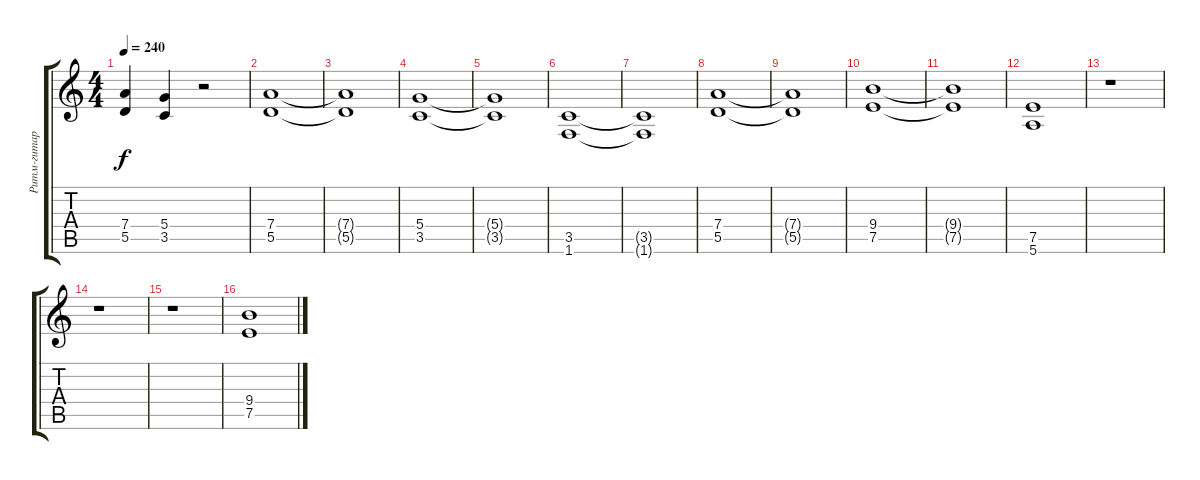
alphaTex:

\track ("Ритм-гитара(акцент)" "Ритм-гитар") {instrument overdrivenguitar}
\staff {score tabs}
\tuning (E4 B3 G3 D3 A2 E2) {hide}
\ts (4 4)
\tempo 240
\clef g2
\ks c
(7.4 5.5).4{dy f} (5.4 3.5).4 r.2 |
(7.4 5.5).1 |
(7.4{t} 5.5{t}).1 |
(5.4 3.5).1 |
(5.4{t} 3.5{t}).1 |
(3.5 1.6).1 |
(3.5{t} 1.6{t}).1 |
(7.4 5.5).1 |
(7.4{t} 5.5{t}).1 |
(9.4 7.5).1 |
(9.4{t} 7.5{t}).1 |
(7.5 5.6).1{volume 11} |
r.1 |
r.1 |
r.1 |
(9.4 7.5).1
